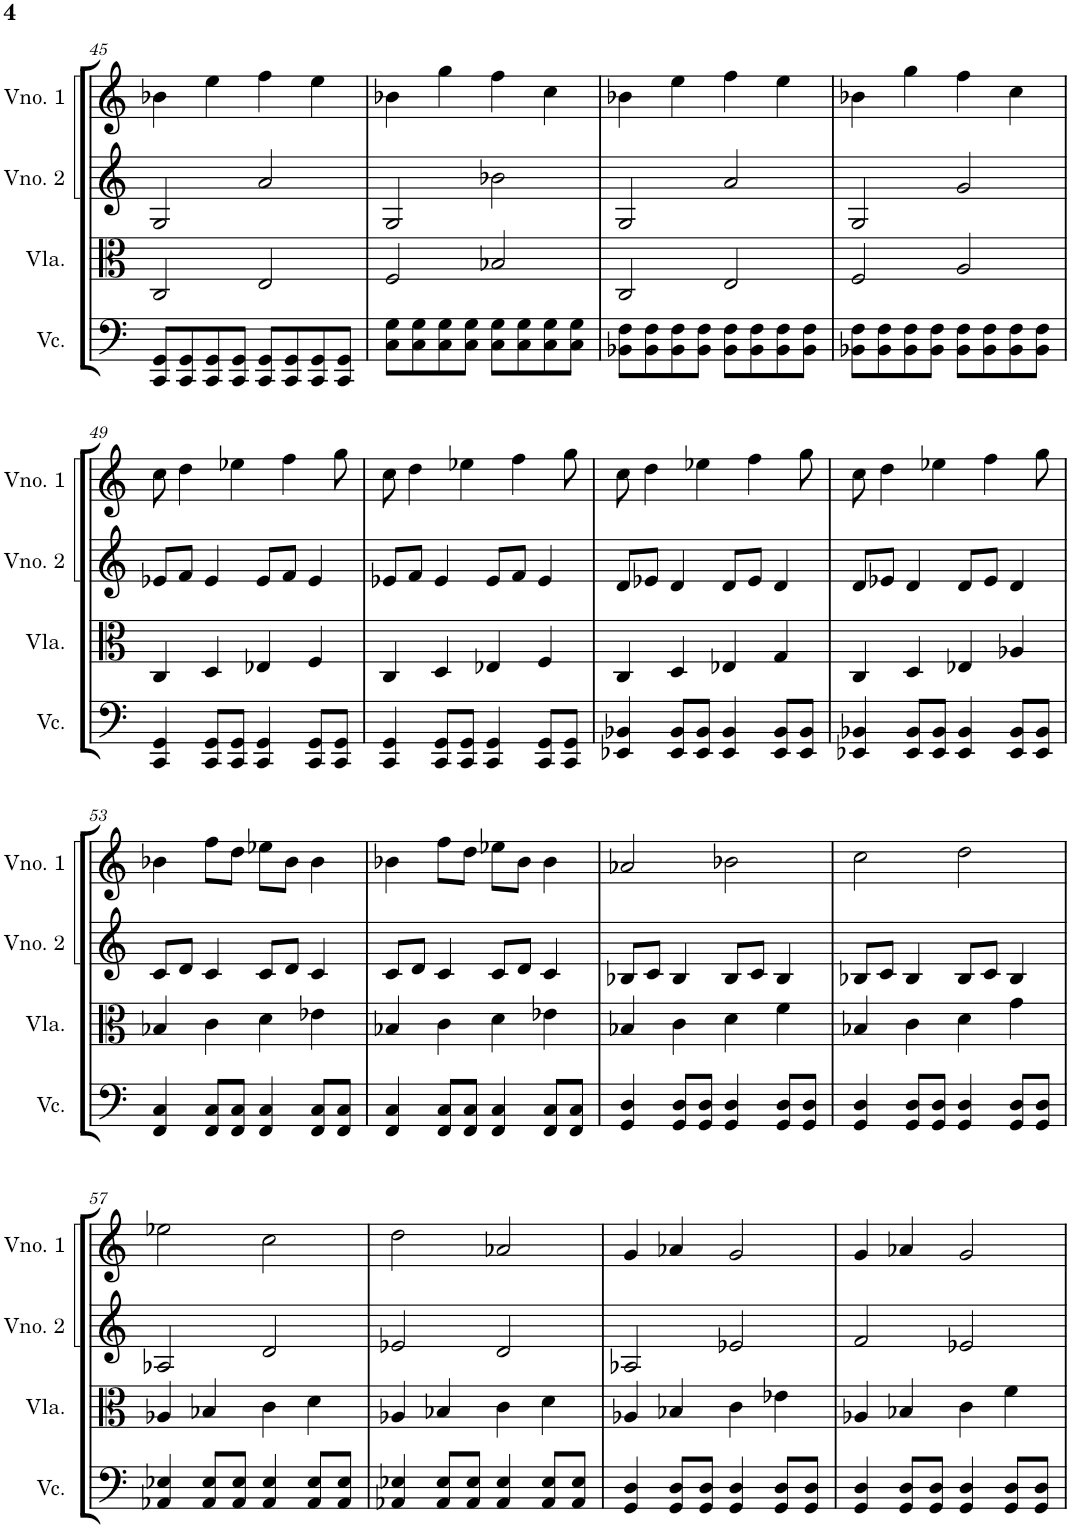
**kern	**kern	**kern	**kern
*part4	*part3	*part2	*part1
*staff4	*staff3	*staff2	*staff1
*I"Violoncelo	*I"Viola	*I"Violino 2	*I"Violino 1
*I'Vc.	*I'Vla.	*I'Vno. 2	*I'Vno. 1
!!LO:PB:g=z
*clefF4	*clefC3	*clefG2	*clefG2
*k[]	*k[]	*k[]	*k[]
*M4/4	*M4/4	*M4/4	*M4/4
=45	=45	=45	=45
8CC/ 8GG/L	2C/	2G/	4b-X\
8CC/ 8GG/	.	.	.
8CC/ 8GG/	.	.	4ee\
8CC/ 8GG/J	.	.	.
8CC/ 8GG/L	2E/	2a/	4ff\
8CC/ 8GG/	.	.	.
8CC/ 8GG/	.	.	4ee\
8CC/ 8GG/J	.	.	.
=46	=46	=46	=46
8C\ 8G\L	2F/	2G/	4b-X\
8C\ 8G\	.	.	.
8C\ 8G\	.	.	4gg\
8C\ 8G\J	.	.	.
8C\ 8G\L	2B-X/	2b-X\	4ff\
8C\ 8G\	.	.	.
8C\ 8G\	.	.	4cc\
8C\ 8G\J	.	.	.
=47	=47	=47	=47
8BB-X\ 8F\L	2C/	2G/	4b-X\
8BB-\ 8F\	.	.	.
8BB-\ 8F\	.	.	4ee\
8BB-\ 8F\J	.	.	.
8BB-\ 8F\L	2E/	2a/	4ff\
8BB-\ 8F\	.	.	.
8BB-\ 8F\	.	.	4ee\
8BB-\ 8F\J	.	.	.
=48	=48	=48	=48
8BB-X\ 8F\L	2F/	2G/	4b-X\
8BB-\ 8F\	.	.	.
8BB-\ 8F\	.	.	4gg\
8BB-\ 8F\J	.	.	.
8BB-\ 8F\L	2A/	2g/	4ff\
8BB-\ 8F\	.	.	.
8BB-\ 8F\	.	.	4cc\
8BB-\ 8F\J	.	.	.
!!LO:LB:g=z
=49	=49	=49	=49
4CC/ 4GG/	4C/	8e-X/L	8cc\
.	.	8f/J	4dd\
8CC/ 8GG/L	4D/	4e-/	.
8CC/ 8GG/J	.	.	4ee-X\
4CC/ 4GG/	4E-X/	8e-/L	.
.	.	8f/J	4ff\
8CC/ 8GG/L	4F/	4e-/	.
8CC/ 8GG/J	.	.	8gg\
=50	=50	=50	=50
4CC/ 4GG/	4C/	8e-X/L	8cc\
.	.	8f/J	4dd\
8CC/ 8GG/L	4D/	4e-/	.
8CC/ 8GG/J	.	.	4ee-X\
4CC/ 4GG/	4E-X/	8e-/L	.
.	.	8f/J	4ff\
8CC/ 8GG/L	4F/	4e-/	.
8CC/ 8GG/J	.	.	8gg\
=51	=51	=51	=51
4EE-X/ 4BB-X/	4C/	8d/L	8cc\
.	.	8e-X/J	4dd\
8EE-/ 8BB-/L	4D/	4d/	.
8EE-/ 8BB-/J	.	.	4ee-X\
4EE-/ 4BB-/	4E-X/	8d/L	.
.	.	8e-/J	4ff\
8EE-/ 8BB-/L	4G/	4d/	.
8EE-/ 8BB-/J	.	.	8gg\
=52	=52	=52	=52
4EE-X/ 4BB-X/	4C/	8d/L	8cc\
.	.	8e-X/J	4dd\
8EE-/ 8BB-/L	4D/	4d/	.
8EE-/ 8BB-/J	.	.	4ee-X\
4EE-/ 4BB-/	4E-X/	8d/L	.
.	.	8e-/J	4ff\
8EE-/ 8BB-/L	4A-X/	4d/	.
8EE-/ 8BB-/J	.	.	8gg\
!!LO:LB:g=z
=53	=53	=53	=53
4FF/ 4C/	4B-X/	8c/L	4b-X\
.	.	8d/J	.
8FF/ 8C/L	4c\	4c/	8ff\L
8FF/ 8C/J	.	.	8dd\J
4FF/ 4C/	4d\	8c/L	8ee-X\L
.	.	8d/J	8b-\J
8FF/ 8C/L	4e-X\	4c/	4b-\
8FF/ 8C/J	.	.	.
=54	=54	=54	=54
4FF/ 4C/	4B-X/	8c/L	4b-X\
.	.	8d/J	.
8FF/ 8C/L	4c\	4c/	8ff\L
8FF/ 8C/J	.	.	8dd\J
4FF/ 4C/	4d\	8c/L	8ee-X\L
.	.	8d/J	8b-\J
8FF/ 8C/L	4e-X\	4c/	4b-\
8FF/ 8C/J	.	.	.
=55	=55	=55	=55
4GG/ 4D/	4B-X/	8B-X/L	2a-X/
.	.	8c/J	.
8GG/ 8D/L	4c\	4B-/	.
8GG/ 8D/J	.	.	.
4GG/ 4D/	4d\	8B-/L	2b-X\
.	.	8c/J	.
8GG/ 8D/L	4f\	4B-/	.
8GG/ 8D/J	.	.	.
=56	=56	=56	=56
4GG/ 4D/	4B-X/	8B-X/L	2cc\
.	.	8c/J	.
8GG/ 8D/L	4c\	4B-/	.
8GG/ 8D/J	.	.	.
4GG/ 4D/	4d\	8B-/L	2dd\
.	.	8c/J	.
8GG/ 8D/L	4g\	4B-/	.
8GG/ 8D/J	.	.	.
!!LO:LB:g=z
=57	=57	=57	=57
4AA-X/ 4E-X/	4A-X/	2A-X/	2ee-X\
8AA-/ 8E-/L	4B-X/	.	.
8AA-/ 8E-/J	.	.	.
4AA-/ 4E-/	4c\	2d/	2cc\
8AA-/ 8E-/L	4d\	.	.
8AA-/ 8E-/J	.	.	.
=58	=58	=58	=58
4AA-X/ 4E-X/	4A-X/	2e-X/	2dd\
8AA-/ 8E-/L	4B-X/	.	.
8AA-/ 8E-/J	.	.	.
4AA-/ 4E-/	4c\	2d/	2a-X/
8AA-/ 8E-/L	4d\	.	.
8AA-/ 8E-/J	.	.	.
=59	=59	=59	=59
4GG/ 4D/	4A-X/	2A-X/	4g/
8GG/ 8D/L	4B-X/	.	4a-X/
8GG/ 8D/J	.	.	.
4GG/ 4D/	4c\	2e-X/	2g/
8GG/ 8D/L	4e-X\	.	.
8GG/ 8D/J	.	.	.
=60	=60	=60	=60
4GG/ 4D/	4A-X/	2f/	4g/
8GG/ 8D/L	4B-X/	.	4a-X/
8GG/ 8D/J	.	.	.
4GG/ 4D/	4c\	2e-X/	2g/
8GG/ 8D/L	4f\	.	.
8GG/ 8D/J	.	.	.
=	=	=	=
*-	*-	*-	*-
